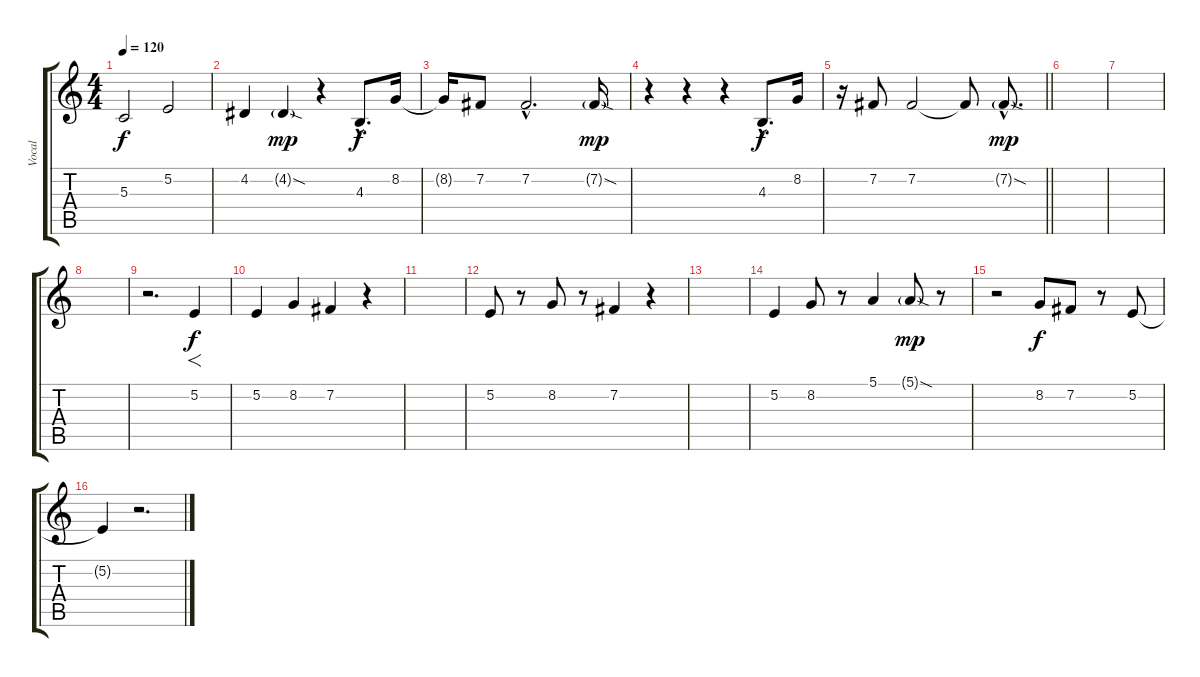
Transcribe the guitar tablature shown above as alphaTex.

\track ("Vocal" "Vocal") {instrument choiraahs}
\staff {score tabs}
\tuning (E4 B3 G3 D3 A2 E2) {hide}
\ts (4 4)
\tempo 120
\clef g2
\ks c
5.3.2{dy f} 5.2.2 |
4.2.4 4.2{sod g}.4{dy mp} r.4 4.3{hac}.8{d dy f} 8.2.16 |
8.2{t}.16 7.2.8 7.2{hac}.2{d} 7.2{sod g}.16{dy mp} |
r.4 r.4 r.4 4.3{hac}.8{d dy f} 8.2.16 |
\barLineRight lightlight
r.16 7.2.8 7.2.2 7.2{t}.8 7.2{sod g hac}.8{d dy mp} |
\section ("" "")
|
|
|
r.2{d} 5.2.4{f dy f} |
5.2.4 8.2.4 7.2.4 r.4 |
|
5.2.8 r.8 8.2.8 r.8 7.2.4 r.4 |
|
5.2.4 8.2.8 r.8 5.1.4 5.1{sod g}.8{dy mp} r.8 |
r.2 8.2.8{dy f} 7.2.8 r.8 5.2.8 |
5.2{t}.4 r.2{d}
